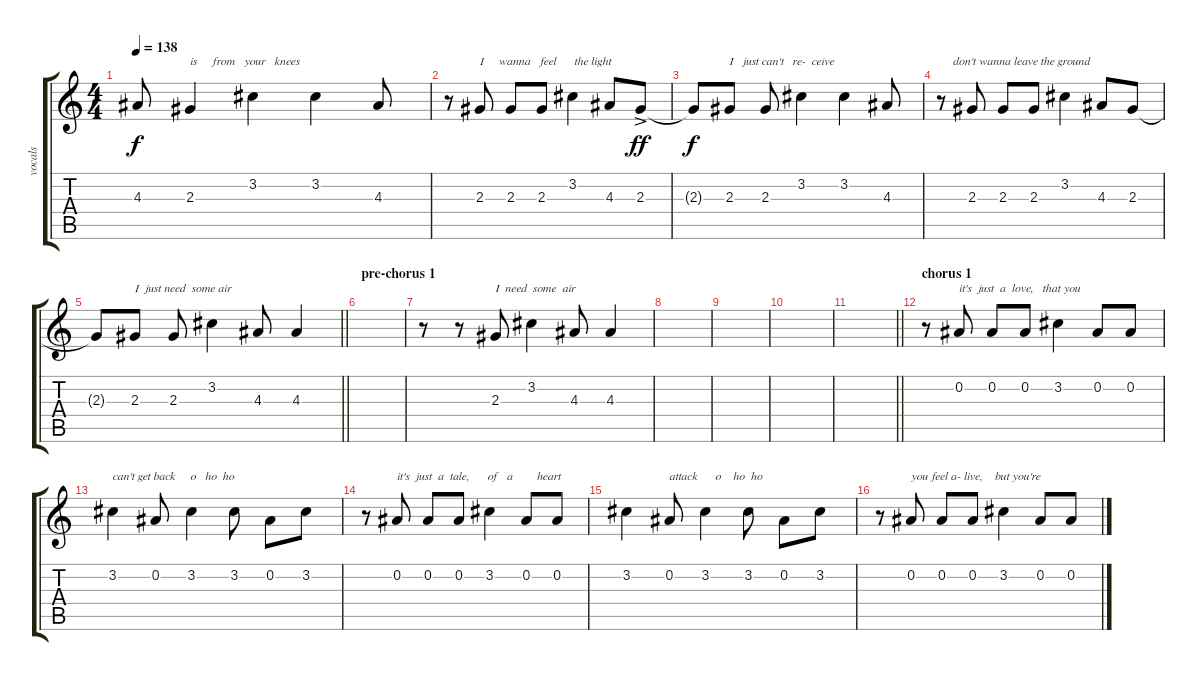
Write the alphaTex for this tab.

\track ("vocals" "vocals") {instrument overdrivenguitar}
\staff {score tabs}
\tuning (Eb4 Bb3 Gb3 Db3 Ab2 Eb2) {hide}
\ts (4 4)
\tempo 138
\clef g2
\ks c
4.3{t}.8{dy f} 2.3.4{txt "is     from   your   knees"} 3.2.4 3.2.4 4.3.8 |
r.8 2.3.8{txt "I     wanna   feel      the light"} 2.3.8 2.3.8 3.2.4 4.3.8 2.3{ac}.8{dy ff} |
2.3{t}.8{dy f} 2.3.8{txt "I   just can't   re-  ceive"} 2.3.8 3.2.4 3.2.4 4.3.8 |
r.8{txt "    don't wanna leave the ground"} 2.3.8 2.3.8 2.3.8 3.2.4 4.3.8 2.3.8 |
\barLineRight lightlight
2.3{t}.8 2.3.8{txt "I  just need  some air"} 2.3.8 3.2.4 4.3.8 4.3.4 |
\section ("" "pre-chorus 1")
|
r.8{volume 16} r.8 2.3.8{txt "I  need  some  air"} 3.2.4 4.3.8 4.3.4 |
|
|
|
\barLineRight lightlight
|
\section ("" "chorus 1")
r.8 0.2.8{txt "it's  just  a  love,   that you"} 0.2.8 0.2.8 3.2.4 0.2.8 0.2.8 |
3.2.4{txt "can't get back     o   ho  ho"} 0.2.8 3.2.4 3.2.8 0.2.8 3.2.8 |
r.8 0.2.8{txt "it's  just  a  tale,      of   a        heart"} 0.2.8 0.2.8 3.2.4 0.2.8 0.2.8 |
3.2.4 0.2.8{txt "attack      o    ho  ho"} 3.2.4 3.2.8 0.2.8 3.2.8 |
r.8 0.2.8{txt "you feel a- live,    but you're"} 0.2.8 0.2.8 3.2.4 0.2.8 0.2.8
